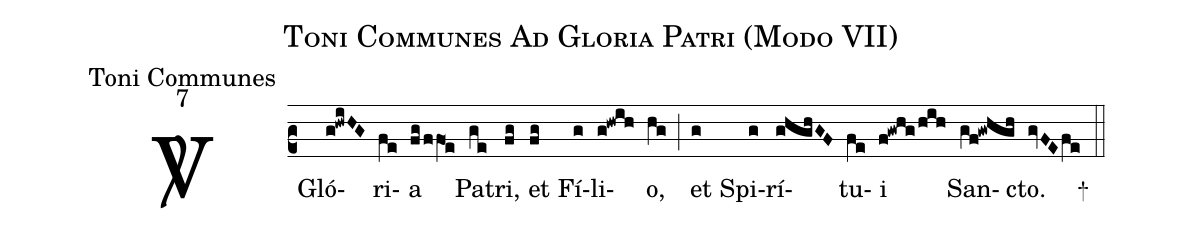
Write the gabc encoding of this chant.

name:Toni Communes Ad Gloria Patri (Modo VII);
office-part:Toni Communes;
mode:7;
%%
(c2) <sp>V/</sp> Gló(g!hwiHG)ri(fe)a(fg/ffO1e) Pa(ge)tri,(fg) et(fg) Fí(g)li(g!hwih)o,(hg) (;)
et(g) Spi(g)rí(ghghGF)tu(fe)i(f!gwhg/hih) San(gf!gwhgh)cto.(gvFEfe)
<sp>+</sp>(::)
